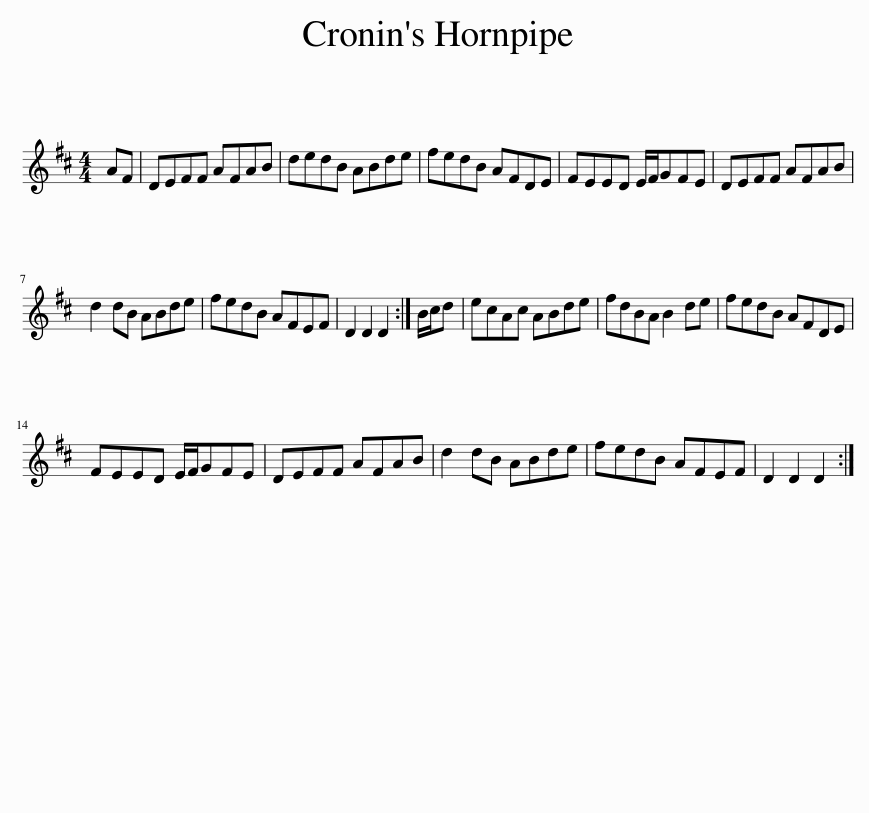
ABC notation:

X:1
L:1/8
M:4/4
I:linebreak $
K:D
V:1 treble
V:1
 AF | DEFF AFAB | dedB ABde | fedB AFDE | FEED E/F/GFE | %5
 DEFF AFAB |$ d2 dB ABde | fedB AFEF | D2 D2 D2 :| B/c/d | %10
 ecAc ABde | fdBA B2 de | fedB AFDE |$ FEED E/F/GFE | DEFF AFAB | %15
 d2 dB ABde | fedB AFEF | D2 D2 D2 :| %18
